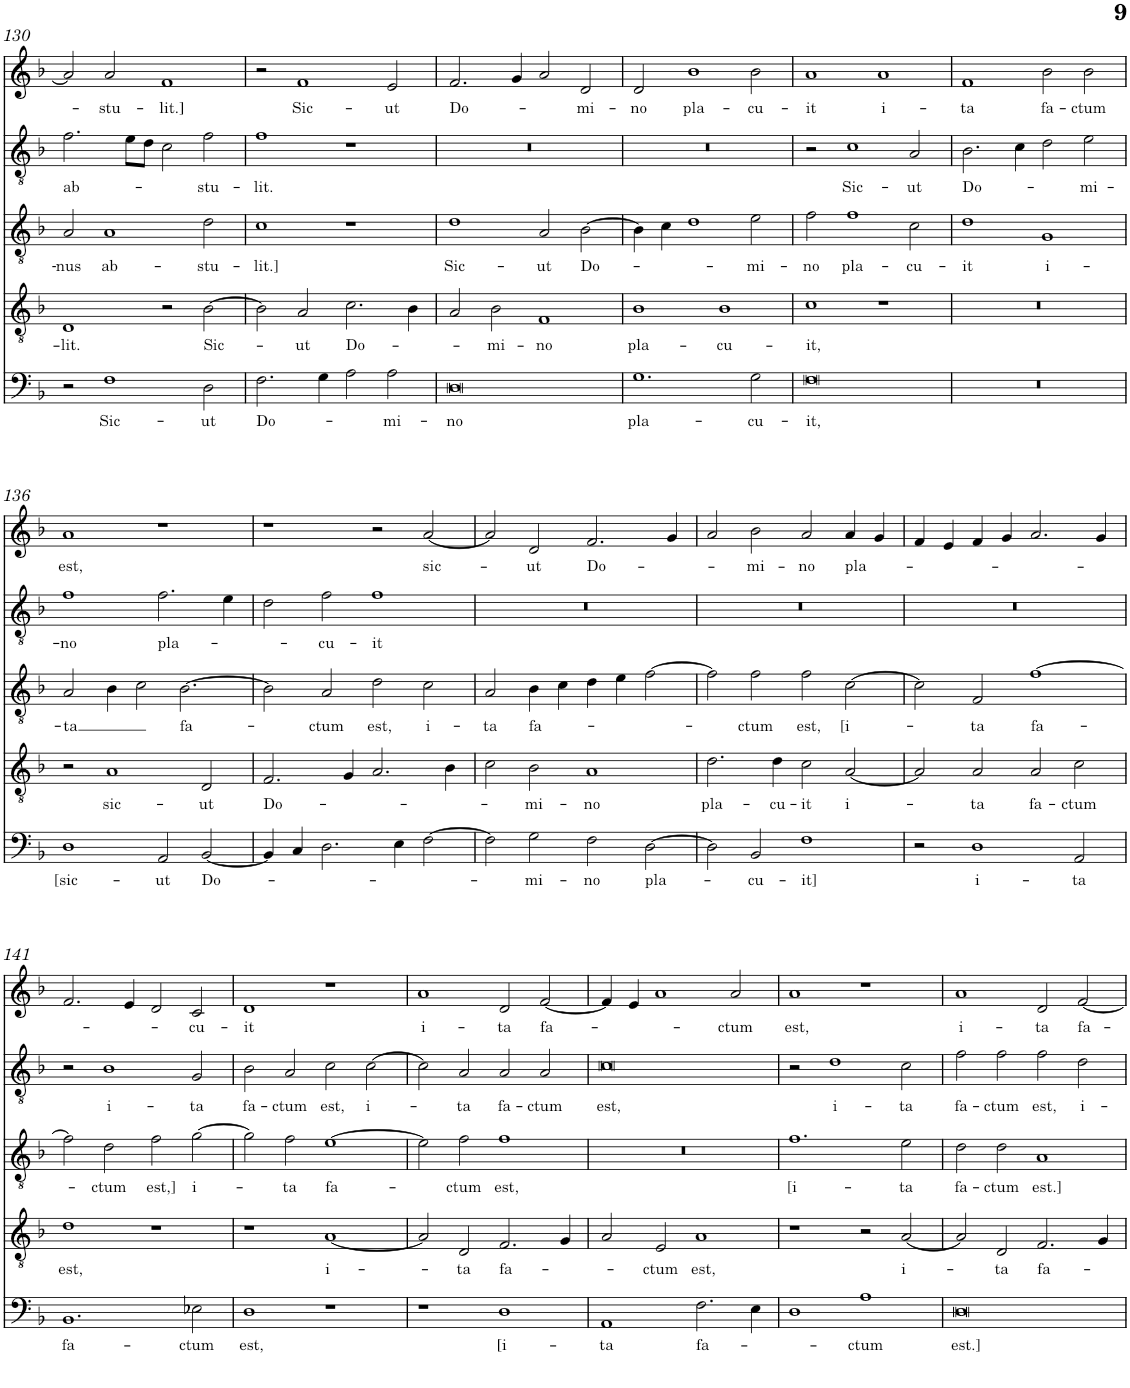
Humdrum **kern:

**kern	**text	**kern	**text	**kern	**text	**kern	**text	**kern	**text
*part5	*part5	*part4	*part4	*part3	*part3	*part2	*part2	*part1	*part1
*staff5	*staff5	*staff4	*staff4	*staff3	*staff3	*staff2	*staff2	*staff1	*staff1
*I"Piano	*	*I"Piano	*	*I"Piano	*	*I"Piano	*	*I"Piano	*
*I'Pno	*	*I'Pno	*	*I'Pno	*	*I'Pno	*	*I'Pno	*
!!LO:PB:g=z
*clefF4	*	*clefGv2	*	*clefGv2	*	*clefGv2	*	*clefG2	*
*k[b-]	*	*k[b-]	*	*k[b-]	*	*k[b-]	*	*k[b-]	*
*M4/2	*	*M4/2	*	*M4/2	*	*M4/2	*	*M4/2	*
=130	=130	=130	=130	=130	=130	=130	=130	=130	=130
!	!	!	!LO:LY:b	!	!LO:LY:b	!	!LO:LY:b	!	!
2r	.	1D	-lit.	2A/	-nus	2.f\	ab-	2a/]	.
!	!LO:LY:b	!	!	!	!LO:LY:b	!	!	!	!LO:LY:b
1F	Sic­-	.	.	1A	ab-	.	.	2a/	-stu­-
.	.	.	.	.	.	8e\L	.	.	.
.	.	.	.	.	.	8d\J	.	.	.
!	!	!	!	!	!	!	!	!	!LO:LY:b
.	.	2r	.	.	.	2c\	.	1f	-lit.]
!	!LO:LY:b	!	!LO:LY:b	!	!LO:LY:b	!	!LO:LY:b	!	!
2D\	-ut	[2B-\	Sic­-	2d\	-stu-	2f\	-stu­-	.	.
=131	=131	=131	=131	=131	=131	=131	=131	=131	=131
!	!LO:LY:b	!	!	!	!LO:LY:b	!	!LO:LY:b	!	!
2.F\	Do-	2B-\]	.	1c	-lit.]	1f	-lit.	2r	.
!	!	!	!LO:LY:b	!	!	!	!	!	!LO:LY:b
.	.	2A/	-ut	.	.	.	.	1f	Sic-
4G\	.	.	.	.	.	.	.	.	.
!	!	!	!LO:LY:b	!	!	!	!	!	!
2A\	.	2.c\	Do-	1r	.	1r	.	.	.
!	!LO:LY:b	!	!	!	!	!	!	!	!LO:LY:b
2A\	-mi­-	.	.	.	.	.	.	2e/	-ut
.	.	4B-\	.	.	.	.	.	.	.
=132	=132	=132	=132	=132	=132	=132	=132	=132	=132
!	!LO:LY:b	!	!	!	!LO:LY:b	!	!	!	!LO:LY:b
0D	-no	2A/	.	1d	Sic-	0r	.	2.f/	Do-
!	!	!	!LO:LY:b	!	!	!	!	!	!
.	.	2B-\	-mi-	.	.	.	.	.	.
.	.	.	.	.	.	.	.	4g/	.
!	!	!	!LO:LY:b	!	!LO:LY:b	!	!	!	!
.	.	1F	-no	2A/	-ut	.	.	2a/	.
!	!	!	!	!	!LO:LY:b	!	!	!	!LO:LY:b
.	.	.	.	[2B-\	Do­-	.	.	2d/	-mi-
=133	=133	=133	=133	=133	=133	=133	=133	=133	=133
!	!LO:LY:b	!	!LO:LY:b	!	!	!	!	!	!LO:LY:b
1.G	pla-	1B-	pla-	4B-\]	.	0r	.	2d/	-no
.	.	.	.	4c\	.	.	.	.	.
!	!	!	!	!	!	!	!	!	!LO:LY:b
.	.	.	.	1d	.	.	.	1b-	pla­-
!	!	!	!LO:LY:b	!	!	!	!	!	!
.	.	1B-	-cu-	.	.	.	.	.	.
!	!LO:LY:b	!	!	!	!LO:LY:b	!	!	!	!LO:LY:b
2G\	-cu-	.	.	2e\	-mi­-	.	.	2b-\	-cu­-
=134	=134	=134	=134	=134	=134	=134	=134	=134	=134
!	!LO:LY:b	!	!LO:LY:b	!	!LO:LY:b	!	!	!	!LO:LY:b
0F	-it,	1c	-it,	2f\	-no	2r	.	1a	-it
!	!	!	!	!	!LO:LY:b	!	!LO:LY:b	!	!
.	.	.	.	1f	pla­-	1c	Sic­-	.	.
!	!	!	!	!	!	!	!	!	!LO:LY:b
.	.	1r	.	.	.	.	.	1a	i-
!	!	!	!	!	!LO:LY:b	!	!LO:LY:b	!	!
.	.	.	.	2c\	-cu-	2A/	-ut	.	.
=135	=135	=135	=135	=135	=135	=135	=135	=135	=135
!	!	!	!	!	!LO:LY:b	!	!LO:LY:b	!	!LO:LY:b
0r	.	0r	.	1d	-it	2.B-\	Do-	1f	-ta
.	.	.	.	.	.	4c\	.	.	.
!	!	!	!	!	!LO:LY:b	!	!	!	!LO:LY:b
.	.	.	.	1G	i-	2d\	.	2b-\	fa-
!	!	!	!	!	!	!	!LO:LY:b	!	!LO:LY:b
.	.	.	.	.	.	2e\	-mi­-	2b-\	-ctum
!!LO:LB:g=z
=136	=136	=136	=136	=136	=136	=136	=136	=136	=136
!	!LO:LY:b	!	!	!	!LO:LY:b	!	!LO:LY:b	!	!LO:LY:b
1D	-[sic­-	2r	.	2A/	-ta	1f	-no	1a	est,
!	!	!	!LO:LY:b	!	!	!	!	!	!
.	.	1A	sic-	4B-\	.	.	.	.	.
.	.	.	.	2c\	.	.	.	.	.
!	!LO:LY:b	!	!	!	!	!	!LO:LY:b	!	!
2AA/	-ut	.	.	.	.	2.f\	pla-	1r	.
!	!	!	!	!	!LO:LY:b	!	!	!	!
.	.	.	.	[2.B-\	fa­-	.	.	.	.
!	!LO:LY:b	!	!LO:LY:b	!	!	!	!	!	!
[2BB-/	Do­-	2D/	-ut	.	.	.	.	.	.
.	.	.	.	.	.	4e\	.	.	.
=137	=137	=137	=137	=137	=137	=137	=137	=137	=137
!	!	!	!LO:LY:b	!	!	!	!	!	!
4BB-/]	.	2.F/	Do-	2B-\]	.	2d\	.	1r	.
4C/	.	.	.	.	.	.	.	.	.
!	!	!	!	!	!LO:LY:b	!	!LO:LY:b	!	!
2.D\	.	.	.	2A/	-ctum	2f\	-cu-	.	.
.	.	4G/	.	.	.	.	.	.	.
!	!	!	!	!	!LO:LY:b	!	!LO:LY:b	!	!
.	.	2.A/	.	2d\	est,	1f	-it	2r	.
4E\	.	.	.	.	.	.	.	.	.
!	!	!	!	!	!LO:LY:b	!	!	!	!LO:LY:b
[2F\	.	.	.	2c\	i­-	.	.	[2a/	sic-
.	.	4B-\	.	.	.	.	.	.	.
=138	=138	=138	=138	=138	=138	=138	=138	=138	=138
!	!	!	!	!	!LO:LY:b	!	!	!	!
2F\]	.	2c\	.	2A/	-ta	0r	.	2a/]	.
!	!LO:LY:b	!	!LO:LY:b	!	!LO:LY:b	!	!	!	!LO:LY:b
2G\	-mi-	2B-\	-mi­-	4B-\	fa-	.	.	2d/	-ut
.	.	.	.	4c\	.	.	.	.	.
!	!LO:LY:b	!	!LO:LY:b	!	!	!	!	!	!LO:LY:b
2F\	-no	1A	-no	4d\	.	.	.	2.f/	Do-
.	.	.	.	4e\	.	.	.	.	.
!	!LO:LY:b	!	!	!	!	!	!	!	!
[2D\	pla-	.	.	[2f\	.	.	.	.	.
.	.	.	.	.	.	.	.	4g/	.
=139	=139	=139	=139	=139	=139	=139	=139	=139	=139
!	!	!	!LO:LY:b	!	!	!	!	!	!
2D\]	.	2.d\	pla-	2f\]	.	0r	.	2a/	.
!	!LO:LY:b	!	!	!	!LO:LY:b	!	!	!	!LO:LY:b
2BB-/	-cu­-	.	.	2f\	-ctum	.	.	2b-\	-mi­-
!	!	!	!LO:LY:b	!	!	!	!	!	!
.	.	4d\	-cu­-	.	.	.	.	.	.
!	!LO:LY:b	!	!LO:LY:b	!	!LO:LY:b	!	!	!	!LO:LY:b
1F	-it]	2c\	-it	2f\	est,	.	.	2a/	-no
!	!	!	!LO:LY:b	!	!LO:LY:b	!	!	!	!LO:LY:b
.	.	[2A/	i-	[2c\	[i-	.	.	4a/	pla-
.	.	.	.	.	.	.	.	4g/	.
=140	=140	=140	=140	=140	=140	=140	=140	=140	=140
2r	.	2A/]	.	2c\]	.	0r	.	4f/	.
.	.	.	.	.	.	.	.	4e/	.
!	!LO:LY:b	!	!LO:LY:b	!	!LO:LY:b	!	!	!	!
1D	i­-	2A/	-ta	2F/	-ta	.	.	4f/	.
.	.	.	.	.	.	.	.	4g/	.
!	!	!	!LO:LY:b	!	!LO:LY:b	!	!	!	!
.	.	2A/	fa-	[1f	fa­-	.	.	2.a/	.
!	!LO:LY:b	!	!LO:LY:b	!	!	!	!	!	!
2AA/	-ta	2c\	-ctum	.	.	.	.	.	.
.	.	.	.	.	.	.	.	4g/	.
!!LO:LB:g=z
=141	=141	=141	=141	=141	=141	=141	=141	=141	=141
!	!LO:LY:b	!	!LO:LY:b	!	!	!	!	!	!
1.BB-	fa-	1d	est,	2f\]	.	2r	.	2.f/	.
!	!	!	!	!	!LO:LY:b	!	!LO:LY:b	!	!
.	.	.	.	2d\	-ctum	1B-	i-	.	.
.	.	.	.	.	.	.	.	4e/	.
!	!	!	!	!	!LO:LY:b	!	!	!	!
.	.	1r	.	2f\	est,]	.	.	2d/	.
!	!LO:LY:b	!	!	!	!LO:LY:b	!	!LO:LY:b	!	!LO:LY:b
2E-X\	-ctum	.	.	[2g\	i­-	2G/	-ta	2c/	-cu-
=142	=142	=142	=142	=142	=142	=142	=142	=142	=142
!	!LO:LY:b	!	!	!	!	!	!LO:LY:b	!	!LO:LY:b
1D	est,	1r	.	2g\]	.	2B-\	fa-	1d	-it
!	!	!	!	!	!LO:LY:b	!	!LO:LY:b	!	!
.	.	.	.	2f\	-ta	2A/	-ctum	.	.
!	!	!	!LO:LY:b	!	!LO:LY:b	!	!LO:LY:b	!	!
1r	.	[1A	i-	[1e	fa-	2c\	est,	1r	.
!	!	!	!	!	!	!	!LO:LY:b	!	!
.	.	.	.	.	.	[2c\	i-	.	.
=143	=143	=143	=143	=143	=143	=143	=143	=143	=143
!	!	!	!	!	!	!	!	!	!LO:LY:b
1r	.	2A/]	.	2e\]	.	2c\]	.	1a	i-
!	!	!	!LO:LY:b	!	!LO:LY:b	!	!LO:LY:b	!	!
.	.	2D/	-ta	2f\	-ctum	2A/	-ta	.	.
!	!LO:LY:b	!	!LO:LY:b	!	!LO:LY:b	!	!LO:LY:b	!	!LO:LY:b
1D	[i-	2.F/	fa-	1f	est,	2A/	fa-	2d/	-ta
!	!	!	!	!	!	!	!LO:LY:b	!	!LO:LY:b
.	.	.	.	.	.	2A/	-ctum	[2f/	fa­-
.	.	4G/	.	.	.	.	.	.	.
=144	=144	=144	=144	=144	=144	=144	=144	=144	=144
!	!LO:LY:b	!	!	!	!	!	!LO:LY:b	!	!
1AA	-ta	2A/	.	0r	.	0c	est,	4f/]	.
.	.	.	.	.	.	.	.	4e/	.
!	!	!	!LO:LY:b	!	!	!	!	!	!
.	.	2E/	-ctum	.	.	.	.	1a	.
!	!LO:LY:b	!	!LO:LY:b	!	!	!	!	!	!
2.F\	fa-	1A	est,	.	.	.	.	.	.
!	!	!	!	!	!	!	!	!	!LO:LY:b
.	.	.	.	.	.	.	.	2a/	-ctum
4E\	.	.	.	.	.	.	.	.	.
=145	=145	=145	=145	=145	=145	=145	=145	=145	=145
!	!	!	!	!	!LO:LY:b	!	!	!	!LO:LY:b
1D	.	1r	.	1.f	[i-	2r	.	1a	est,
!	!	!	!	!	!	!	!LO:LY:b	!	!
.	.	.	.	.	.	1d	i­-	.	.
!	!LO:LY:b	!	!	!	!	!	!	!	!
1A	-ctum	2r	.	.	.	.	.	1r	.
!	!	!	!LO:LY:b	!	!LO:LY:b	!	!LO:LY:b	!	!
.	.	[2A/	i­-	2e\	-ta	2c\	-ta	.	.
=146	=146	=146	=146	=146	=146	=146	=146	=146	=146
!	!LO:LY:b	!	!	!	!LO:LY:b	!	!LO:LY:b	!	!LO:LY:b
0D	est.]	2A/]	.	2d\	fa-	2f\	fa-	1a	i-
!	!	!	!LO:LY:b	!	!LO:LY:b	!	!LO:LY:b	!	!
.	.	2D/	-ta	2d\	-ctum	2f\	-ctum	.	.
!	!	!	!LO:LY:b	!	!LO:LY:b	!	!LO:LY:b	!	!LO:LY:b
.	.	2.F/	fa­-	1A	est.]	2f\	est,	2d/	-ta
!	!	!	!	!	!	!	!LO:LY:b	!	!LO:LY:b
.	.	.	.	.	.	2d\	i­-	[2f/	fa-
.	.	4G/	.	.	.	.	.	.	.
=	=	=	=	=	=	=	=	=	=
*-	*-	*-	*-	*-	*-	*-	*-	*-	*-
